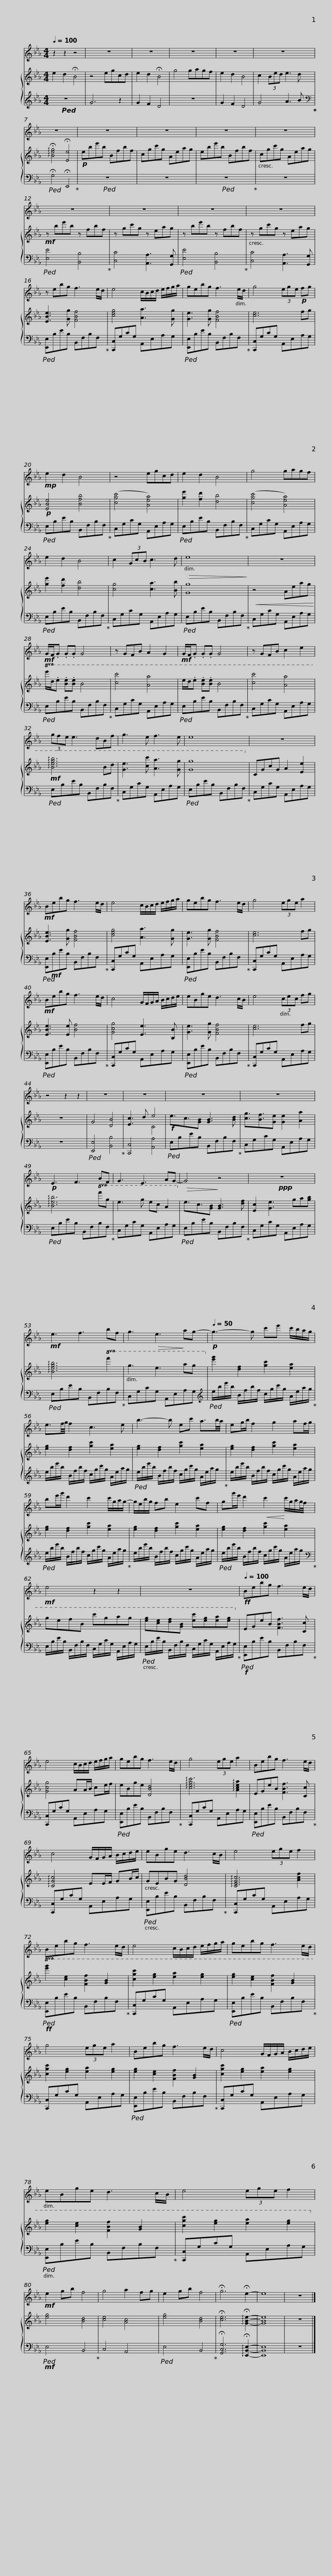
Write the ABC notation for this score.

X:1
%%score 1 { ( 2 4 ) | 3 }
L:1/8
Q:1/4=100
M:4/4
I:linebreak $
K:Eb
V:1 treble
V:2 treble
V:4 treble
V:3 treble
V:1
 z2 z2 z4 | z8 | z8 | z8 | z8 | %5
 z8 | z8 |$ z8 | z8 | z8 | %10
 z8 |$ z8 | z8 | z8 | z8 |$ %15
 z ebg f3 e/d/ | e4 c/B/c/d/ e/f/g/a/ | gebg f3 e/d/ | g4 (3ege!p! fg |$!mp! e2 d2 B4 | %20
 z4 egcd | e2 d2 B4 | g4 gagf | e2 d2 B4 |$ c2 (3GcB c3 d | %25
!>(! e8!>)! | z8 |!mf! G/F/.G .G.G G4 |$ z GFB A2 G2 |!mf! G/F/.G .G.G G4 | %30
 z GFB c2 e2 | (3gfe e3 dBf |$ g3 e f3 e | e8 | z8 | %35
!mf! Bebg f3 e/d/ |$ e4 c/B/c/d/ e/f/g/a/ | gebg f3 e/d/ | g4 (3ege a2 |!mf! Bebg f3 e/d/ |$ %40
 c4 G/F/G/A/ B/c/d/e/ | eBge d3 c/B/ | e4 (3cec fg | z4 z2 z2 | z8 | %45
 z8 |$ z8 | z8 |!p! E3 F3 BF | G3 E3 AG- |$ %50
!>(! G4!>)! z4 |!ppp! z8 |!mf! e3 f3 bf | g3!>(! e3!>)! ag- |$!p![Q:1/4=50] g3- g c'e' c'/b/a/g/ | %55
 e3/2f/4g/4 f2 c3 e |$ b3- b ec' a3/2b/4a/4 | eg/b/ f2 g2 af/g/ |$ be'/g'/ d'2 c'2 c'/g/a/g/- | g/e/b/g/ fb e2 c'f |$ %60
 gg'/e'/ d'2!<(! c'2!<)! c'/g/a/g/4f/4 |!mf! e4 z2 z2 |$ z8 |!ff![Q:1/4=100] Bebg f3 e/d/ | e4 c/B/c/d/ e/f/g/a/ |$ %65
 gebg f3 e/d/ | g4 (3ege a2 | Bebg f3 e/d/ | c4 G/F/G/A/ B/c/d/e/ |$ eBge d3 c/B/ | %70
 e4 (3ege f2 | Bebg f3 e/d/ | e4 c/B/c/d/ e/f/g/a/ |$ gebg f3 e/d/ | g4 (3ege a2 | %75
 Bebg f3 e/d/ | c4 G/F/G/A/ B/c/d/e/ |$ eBge d3 c/B/ | e4 (3ege f2 |!mf! e2 gb f4 | %80
 g4 a2 fg | e2 gb f4 | !fermata!g6 !fermata!e2- | e8 | z8 |] %85
V:2
 e2 d2 !fermata!B4 | z4 egcd | e2 d2 !fermata!B4 | g4 gagf | e2 d2 B4 | %5
 c2 (3Bed e3 d | !arpeggio!!fermata![Beg]4 !fermata![Ee]4 |$!p! ebe'b Bfbf | cgc'g Aeag | ebe'b Bfbf | %10
 cgc'g Aeag |$!mf! z be'b z fbf | z gc'g z eag | z be'b z fbf | z gc'g z eag |$ %15
 [EBe]3 [Gg] [FBf]4 | [ceg]4 [Aa]3 [Gg] | [Ge]3 [Gg] [FBf]4 | [ce]6 fg |$!p! [EBe]4 [Bfb]4 | %20
 ([cgc']4 [Aea]4) | [ge']2 [fd']2 [db]4 | ([cgc']4 [Aea]4) | [ge']2 [fd']2 [db]4 |$ [cg]4 [ca]3 [Bb] | %25
 [Gg]8 |!<(! z4 Aeag!<)! |!8va(! e'/d'/.e' .[be'].[be'] b4 |$ [c'c'']4 [aa']4 | e'/d'/.e' .[be'].[be'] b4 | %30
 [c'c'']4 [aa']4 |!mf! !arpeggio![be'g'b']6 bd' |$ [ge']3 [c'c''] [aa']3 [gg'] | [gg']8!8va)! | CGcG A2 [Ee]2 | %35
 [EBe]3 [Gg] [FBf]4 |$ [ceg]4 [Aa]3 [Gg] | [Ge]3 [Gg] [FBf]4 | [ce]6 fg | [EBe]3 [Ee] [Bf]4 |$ %40
 [Gcg]4 [Ee]3 [B,B] | [Ge]3 [Gg] [FBf]4 | [ce]6 fg | z8 | G4 [DB]4 | %45
 [Ec]3 d e4 |$!f! e3/2c3/2[GB] [GB]3 [Bd] | [cg]3/2[Bf]3/2[Ge] [Ge]2 [Aa]2 | !arpeggio![Beb]6!8va(! f'g' | e'3 g' e'c' a2!8va)! |$ %50
 e3/2c3/2[GB] [GB]3 [df] | [Ec]2 [Ge]3 ga[gb] | !arpeggio![Begb]6!8va(! f'2 | g'3 e'3 a'g'!8va)! |$!8va(! [e'g']2 [d'f']2 [g'c'']2 [e'a']2 | %55
 [e'g']2 [d'f']2 [g'c'']2 [e'a']2 |$ [e'g']2 [d'f']2 [g'c'']2 [e'a']2 | [e'g']2 [d'f']2 [g'c'']2 [e'a']2 |$ [e'g']2 [d'f']2 [g'c'']2 [e'a']2 | [e'g']2 [d'f']2 [g'c'']2 [e'a']2 |$ %60
 [e'g']2 [d'f']2 [g'c'']2 [e'a']2 | g'e'f'b c''g'a'g' |$ [e'g'][c'e'][d'f'][gb] [e'c''][e'g'][e'a'][e'g']!8va)! | EGeB [FBf]3 [Cc] | [Gcg]4 AA/B/ ce/f/ |$ %65
 eBge [DBd]4 | !arpeggio![cegc']6 !arpeggio![Acea]2 | EGeB [FBf]3 [Cc] | !arpeggio![CGc]4 EE/F/ GB/c/ |$ GEBG [DBd]4 | %70
 !arpeggio![CEGc]6 [Acf]2 |!8va(! [e'g']2 [c'e']2 [fbf']2 [gb]2 | [c'g'c'']2 [e'g']2 [e'a']2 [e'g']2 |$ [e'g']2 [c'e']2 [fbf']2 [gb]2 | [c'g'c'']2 [e'g']2 [e'a']2 [e'g']2 | %75
 [e'g']2 [c'e']2 [fbf']2 [gb]2 | [c'g'c'']2 [e'g']2 [e'a']2 [e'g']2 |$ [e'g']2 [c'e']2 [fbf']2 [gb]2 | [c'g'c'']2 [e'g']2 [e'a']2 [e'g']2!8va)! | [eg]4 [Bd]4 | %80
 [ce]4 [Ac]4 | [eg]4 [Bd]4 | !fermata![ce]6 !arpeggio!!fermata![GBe]2- | [GBe]8 | z8 |] %85
V:3
!ped! z8 | G6 z2 | G2 F2 D4 | z8 | G2 F2 D4 | %5
 G4 A3 B!ped-up! |[K:bass]!ped! !fermata!G,4 !fermata!E,,4!ped-up! |$!ped! z8 | z8 |!ped! z8!ped-up! | %10
 z8 |$!ped! [E,E]4 [B,,B,]4!ped-up! | [C,C]4 [A,,A,]3 [G,,G,] |!ped! [E,E]4 [B,,B,]4!ped-up! | [C,C]4 [A,,A,]3 [G,,G,] |$ %15
!ped! [E,,E,]B,EB, B,,F,B,F,!ped-up! | [C,,C,]G,CG, A,,E,A,G, |!ped! [E,,E,]B,EB, B,,F,B,F,!ped-up! | [C,,C,]G,CG, A,,E,A,G, |$!ped! E,B,EB, B,,F,B,F,!ped-up! | %20
 C,G,CG, A,,E,A,G, |!ped! E,B,EB, B,,F,B,F,!ped-up! | C,G,CG, A,,E,A,G, |!ped! E,B,EB, B,,F,B,F,!ped-up! |$ C,G,CG, A,,E,A,G, | %25
!ped! E,B,EB, B,,F,B,F,!ped-up! | C,G,CG, A,,E,A,G, |!ped! E,B,EB, B,,F,B,F,!ped-up! |$ C,G,CG, A,,E,A,G, |!ped! E,B,EB, B,,F,B,F,!ped-up! | %30
 C,G,CG, A,,E,A,G, |!ped! E,B,EB, B,,F,B,F,!ped-up! |$ C,G,CG, A,,E,A,G, |!ped! E,B,EB, B,,F,B,F,!ped-up! | C,G,CG, A,,E,A,G, | %35
!ped! [E,,E,]!mf!B,EB, B,,F,B,F,!ped-up! |$ [C,,C,]G,CG, A,,E,A,G, |!ped! [E,,E,]B,EB, B,,F,B,F,!ped-up! | [C,,C,]G,CG, A,,E,A,G, |!ped! [E,,E,]B,EB, B,,F,B,F,!ped-up! |$ %40
 [C,,C,]G,CG, A,,E,A,G, |!ped! [E,,E,]B,EB, B,,F,B,F,!ped-up! | [C,,C,]G,CG, A,,E,A,G, | z8 |!ped! [E,,E,]4 [B,,B,]4!ped-up! | %45
 [C,,C,]4 [A,,A,]4 |$!ped! E,B,EB, B,,F,B,F,!ped-up! | C,G,CG, A,,E,A,G, |!ped! E,B,EB, B,,F,B,F,!ped-up! | C,G,CG, A,,E,A,G, |$ %50
!ped! E,B,EB, B,,F,B,F,!ped-up! | C,G,CG, A,,E,A,G, |!ped! E,B,EB, B,,F,B,F,!ped-up! | C,G,CG, A,,E,A,G, |$[K:treble]!ped! e/b/e'/b/ B/f/b/f/ c/g/c'/g/ A/e/a/g/!ped-up! | %55
 e/b/e'/b/ B/f/b/f/ c/g/c'/g/ A/e/a/g/ |$!ped! e/b/e'/b/ B/f/b/f/ c/g/c'/g/ A/e/a/g/!ped-up! | e/b/e'/b/ B/f/b/f/ c/g/c'/g/ A/e/a/g/ |$!ped! e/b/e'/b/ B/f/b/f/ c/g/c'/g/ A/e/a/g/!ped-up! | e/b/e'/b/ B/f/b/f/ c/g/c'/g/ A/e/a/g/ |$ %60
!ped! e/b/e'/b/ B/f/b/f/ c/g/c'/g/ A/e/a/g/!ped-up! |[K:bass] E,/B,/E/B,/ B,,/F,/B,/F,/ C,/G,/C/G,/ A,,/E,/A,/G,/ |$!ped! E,/B,/E/B,/ B,,/F,/B,/F,/ C,/G,/C/G,/ A,,/E,/A,/G,/!ped-up! |!f!!ped! [E,,E,]B,EB, B,,F,B,F,!ped-up! | [C,,C,]G,CG, A,,E,A,G, |$ %65
!ped! [E,,E,]B,EB, B,,F,B,F,!ped-up! | [C,,C,]G,CG, A,,E,A,G, |!ped! [E,,E,]B,EB, B,,F,B,F,!ped-up! | [C,,C,]G,CG, A,,E,A,G, |$!ped! [E,,E,]B,EB, B,,F,B,F,!ped-up! | %70
 [C,,C,]G,CG, A,,E,A,G, |!ff!!ped! [E,,E,]B,EB, B,,F,B,F,!ped-up! | [C,,C,]G,CG, A,,E,A,G, |$!ped! [E,,E,]B,EB, B,,F,B,F,!ped-up! | [C,,C,]G,CG, A,,E,A,G, | %75
!ped! [E,,E,]B,EB, B,,F,B,F,!ped-up! | [C,,C,]G,CG, A,,E,A,G, |$!ped! [E,,E,]B,EB, B,,F,B,F,!ped-up! | [C,,C,]G,CG, A,,E,A,G, |!mf!!ped! E,4 B,,4!ped-up! | %80
 C,4 A,,4 |!ped! E,4 B,,4!ped-up! | !fermata![G,,C,G,]6 !arpeggio!!fermata![E,,B,,E,]2- | [E,,B,,E,]8 | z8 |] %85
V:4
 x8 | x8 | x8 | x8 | x8 | %5
 x8 | x8 |$ x8 | x8 | x8 | %10
 x8 |$ x8 | x8 | x8 | x8 |$ %15
 x8 | x8 | x8 | x8 |$ x8 | %20
 x8 | x8 | x8 | x8 |$ x8 | %25
 x8 | x8 |!8va(! x8 |$ x8 | x8 | %30
 x8 | x8 |$ x8 | x8!8va)! | x8 | %35
 x8 |$ x8 | x8 | x8 | x8 |$ %40
 x8 | x8 | x8 | x8 | x8 | %45
 x4 C4 |$ x8 | x8 | x6!8va(! x2 | x8!8va)! |$ %50
 x8 | x8 | x6!8va(! x2 | x8!8va)! |$!8va(! x8 | %55
 x8 |$ x8 | x8 |$ x8 | x8 |$ %60
 x8 | x8 |$ x8!8va)! | x8 | x8 |$ %65
 x8 | x8 | x8 | x8 |$ x8 | %70
 x8 |!8va(! x8 | x8 |$ x8 | x8 | %75
 x8 | x8 |$ x8 | x8!8va)! | x8 | %80
 x8 | x8 | x8 | x8 | x8 |] %85
